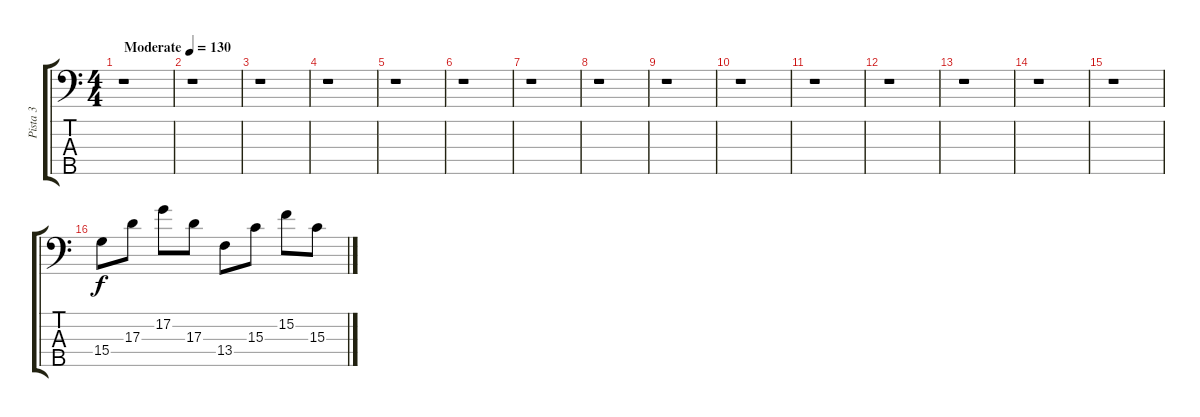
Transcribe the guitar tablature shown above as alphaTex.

\track ("Pista 3" "Pista 3") {instrument electricbassfinger}
\staff {score tabs}
\tuning (G2 D2 A1 E1 B0) {hide}
\ts (4 4)
\tempo (130 "Moderate")
\clef f4
\ks c
r.1{dy f instrument electricbassfinger} |
r.1 |
r.1 |
r.1 |
r.1 |
r.1 |
r.1 |
r.1 |
r.1 |
r.1 |
r.1 |
r.1 |
r.1 |
r.1 |
r.1 |
15.4.8 17.3.8 17.2.8 17.3.8 13.4.8 15.3.8 15.2.8 15.3.8
